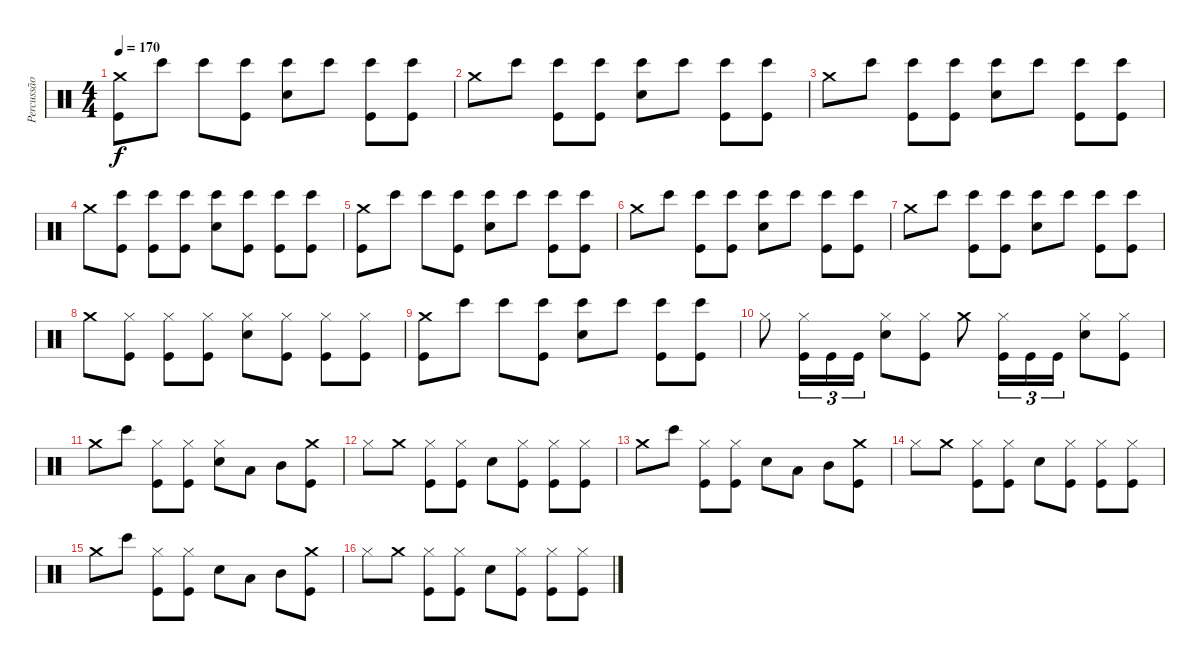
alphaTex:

\track ("Percussão" "Percussão") {instrument percussion}
\staff {score}
\articulation defaults
\ts (4 4)
\tempo 170
\clef neutral
\ks c
("Crash medium (hit)" "Kick (hit)").8{dy f} "Bongo High (hit)".8 "Bongo High (hit)".8 ("Bongo High (hit)" "Kick (hit)").8 ("Bongo High (hit)" "Snare (hit) 2").8 "Bongo High (hit)".8 ("Bongo High (hit)" "Kick (hit)").8 ("Bongo High (hit)" "Kick (hit)").8 |
"Crash medium (hit)".8 "Bongo High (hit)".8 ("Bongo High (hit)" "Kick (hit)").8 ("Bongo High (hit)" "Kick (hit)").8 ("Bongo High (hit)" "Snare (hit) 2").8 "Bongo High (hit)".8 ("Bongo High (hit)" "Kick (hit)").8 ("Bongo High (hit)" "Kick (hit)").8 |
"Crash medium (hit)".8 "Bongo High (hit)".8 ("Bongo High (hit)" "Kick (hit)").8 ("Bongo High (hit)" "Kick (hit)").8 ("Bongo High (hit)" "Snare (hit) 2").8 "Bongo High (hit)".8 ("Bongo High (hit)" "Kick (hit)").8 ("Bongo High (hit)" "Kick (hit)").8 |
"Crash medium (hit)".8 ("Bongo High (hit)" "Kick (hit)").8 ("Bongo High (hit)" "Kick (hit)").8 ("Bongo High (hit)" "Kick (hit)").8 ("Bongo High (hit)" "Snare (hit) 2").8 ("Bongo High (hit)" "Kick (hit)").8 ("Bongo High (hit)" "Kick (hit)").8 ("Bongo High (hit)" "Kick (hit)").8 |
("Crash medium (hit)" "Kick (hit)").8 "Bongo High (hit)".8 "Bongo High (hit)".8 ("Bongo High (hit)" "Kick (hit)").8 ("Bongo High (hit)" "Snare (hit) 2").8 "Bongo High (hit)".8 ("Bongo High (hit)" "Kick (hit)").8 ("Bongo High (hit)" "Kick (hit)").8 |
"Crash medium (hit)".8 "Bongo High (hit)".8 ("Bongo High (hit)" "Kick (hit)").8 ("Bongo High (hit)" "Kick (hit)").8 ("Bongo High (hit)" "Snare (hit) 2").8 "Bongo High (hit)".8 ("Bongo High (hit)" "Kick (hit)").8 ("Bongo High (hit)" "Kick (hit)").8 |
"Crash medium (hit)".8 "Bongo High (hit)".8 ("Bongo High (hit)" "Kick (hit)").8 ("Bongo High (hit)" "Kick (hit)").8 ("Bongo High (hit)" "Snare (hit) 2").8 "Bongo High (hit)".8 ("Bongo High (hit)" "Kick (hit)").8 ("Bongo High (hit)" "Kick (hit)").8 |
"Crash medium (hit)".8 ("Hi-Hat (closed)" "Kick (hit)").8 ("Hi-Hat (closed)" "Kick (hit)").8 ("Hi-Hat (closed)" "Kick (hit)").8 ("Hi-Hat (closed)" "Snare (hit) 2").8 ("Hi-Hat (closed)" "Kick (hit)").8 ("Hi-Hat (closed)" "Kick (hit)").8 ("Hi-Hat (closed)" "Kick (hit)").8 |
("Crash medium (hit)" "Kick (hit)").8 "Bongo High (hit)".8 "Bongo High (hit)".8 ("Bongo High (hit)" "Kick (hit)").8 ("Bongo High (hit)" "Snare (hit) 2").8 "Bongo High (hit)".8 ("Bongo High (hit)" "Kick (hit)").8 ("Bongo High (hit)" "Kick (hit)").8 |
"Hi-Hat (closed)".8 ("Hi-Hat (closed)" "Kick (hit)").16{tu (3 2)} "Kick (hit)".16{tu (3 2)} "Kick (hit)".16{tu (3 2)} ("Hi-Hat (closed)" "Snare (hit) 2").8 ("Hi-Hat (closed)" "Kick (hit)").8 "Crash medium (hit)".8 ("Hi-Hat (closed)" "Kick (hit)").16{tu (3 2)} "Kick (hit)".16{tu (3 2)} "Kick (hit)".16{tu (3 2)} ("Hi-Hat (closed)" "Snare (hit) 2").8 ("Hi-Hat (closed)" "Kick (hit)").8 |
"Crash medium (hit)".8 "Bongo High (hit)".8 ("Hi-Hat (closed)" "Kick (hit)").8 ("Hi-Hat (closed)" "Kick (hit)").8 ("Hi-Hat (closed)" "Snare (hit) 2").8 "Low Tom (hit)".8 "Mid Tom (hit)".8 ("Crash medium (hit)" "Kick (hit)").8 |
"Hi-Hat (closed)".8 "Crash medium (hit)".8 ("Hi-Hat (closed)" "Kick (hit)").8 ("Hi-Hat (closed)" "Kick (hit)").8 "Snare (hit) 2".8 ("Hi-Hat (closed)" "Kick (hit)").8 ("Hi-Hat (closed)" "Kick (hit)").8 ("Hi-Hat (closed)" "Kick (hit)").8 |
"Crash medium (hit)".8 "Bongo High (hit)".8 ("Hi-Hat (closed)" "Kick (hit)").8 ("Hi-Hat (closed)" "Kick (hit)").8 "Snare (hit) 2".8 "Low Tom (hit)".8 "Mid Tom (hit)".8 ("Crash medium (hit)" "Kick (hit)").8 |
"Hi-Hat (closed)".8 "Crash medium (hit)".8 ("Hi-Hat (closed)" "Kick (hit)").8 ("Hi-Hat (closed)" "Kick (hit)").8 "Snare (hit) 2".8 ("Hi-Hat (closed)" "Kick (hit)").8 ("Hi-Hat (closed)" "Kick (hit)").8 ("Hi-Hat (closed)" "Kick (hit)").8 |
"Crash medium (hit)".8 "Bongo High (hit)".8 ("Hi-Hat (closed)" "Kick (hit)").8 ("Hi-Hat (closed)" "Kick (hit)").8 "Snare (hit) 2".8 "Low Tom (hit)".8 "Mid Tom (hit)".8 ("Crash medium (hit)" "Kick (hit)").8 |
"Hi-Hat (closed)".8 "Crash medium (hit)".8 ("Hi-Hat (closed)" "Kick (hit)").8 ("Hi-Hat (closed)" "Kick (hit)").8 "Snare (hit) 2".8 ("Hi-Hat (closed)" "Kick (hit)").8 ("Hi-Hat (closed)" "Kick (hit)").8 ("Hi-Hat (closed)" "Kick (hit)").8
